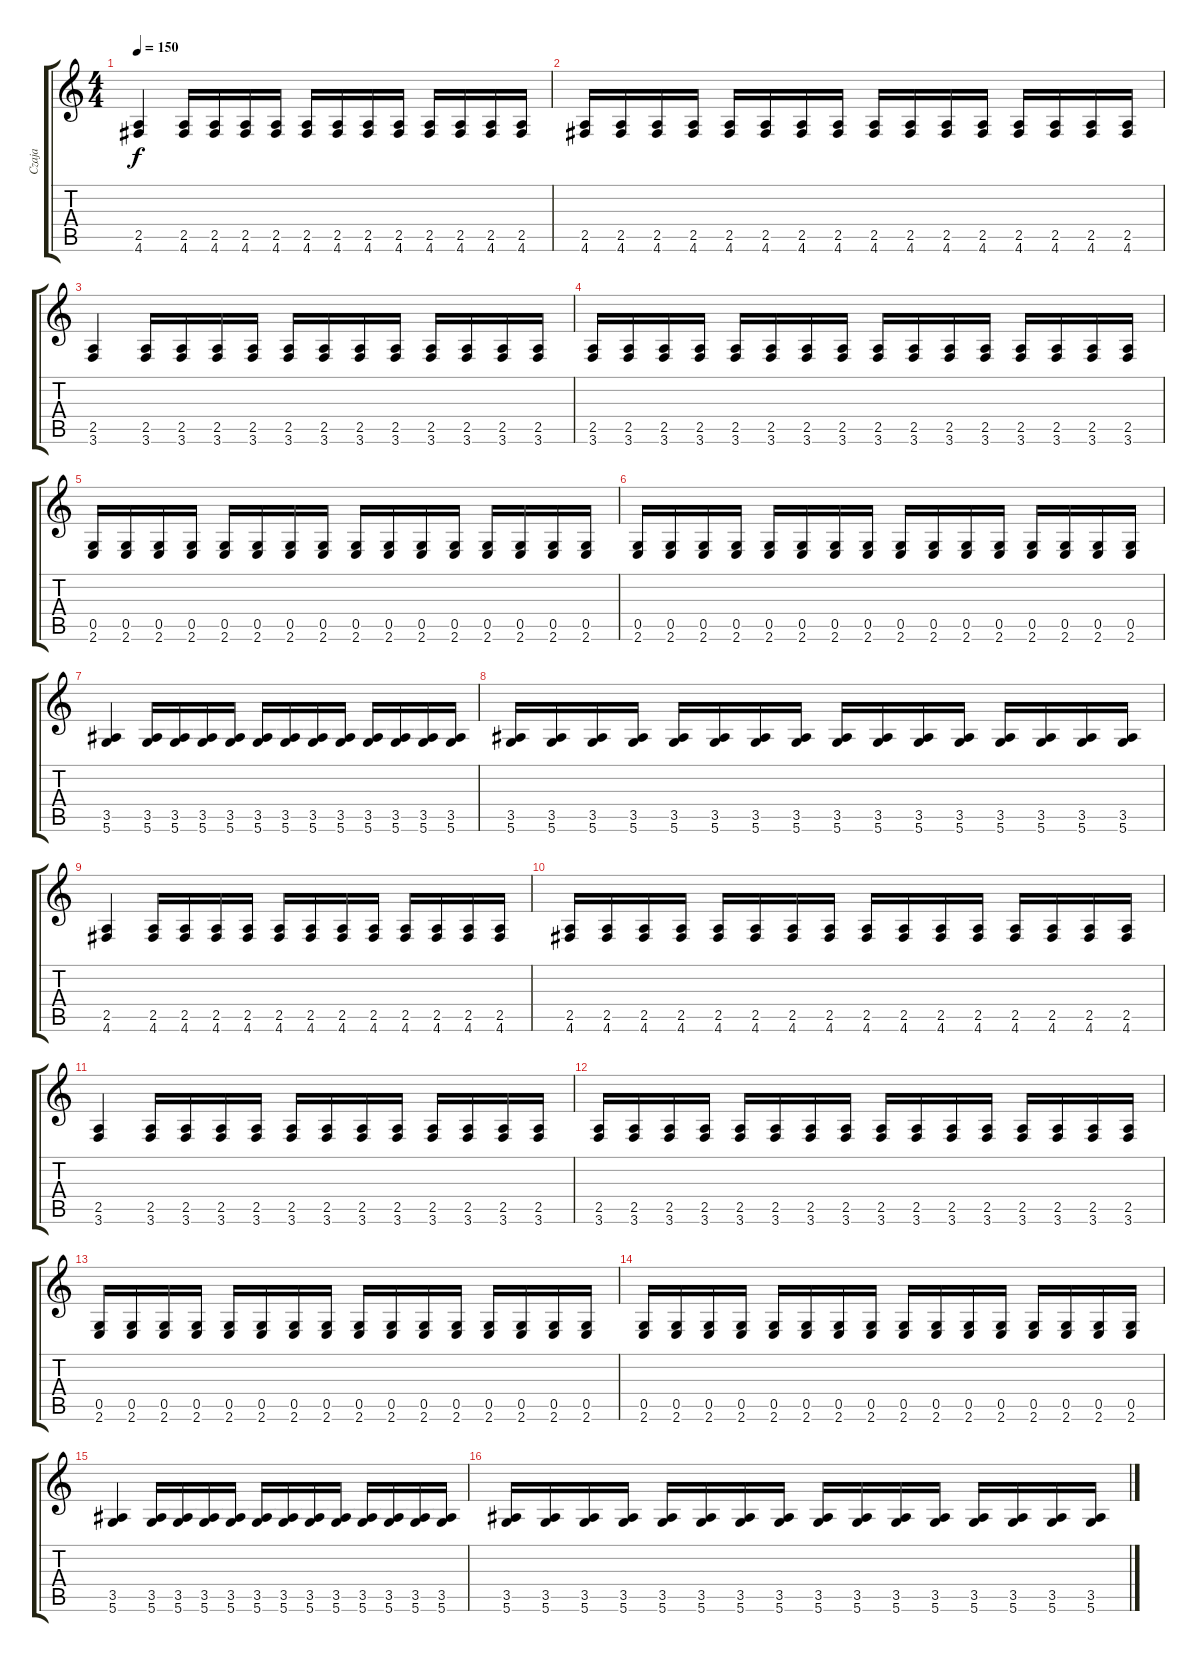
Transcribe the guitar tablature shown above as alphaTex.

\track ("Czaja" "Czaja") {instrument distortionguitar}
\staff {score tabs}
\tuning (D4 A3 F3 C3 G2 D2) {hide}
\ts (4 4)
\tempo 150
\clef g2
\ks c
(2.5 4.6).4{dy f} (2.5 4.6).16 (2.5 4.6).16 (2.5 4.6).16 (2.5 4.6).16 (2.5 4.6).16 (2.5 4.6).16 (2.5 4.6).16 (2.5 4.6).16 (2.5 4.6).16 (2.5 4.6).16 (2.5 4.6).16 (2.5 4.6).16 |
(2.5 4.6).16 (2.5 4.6).16 (2.5 4.6).16 (2.5 4.6).16 (2.5 4.6).16 (2.5 4.6).16 (2.5 4.6).16 (2.5 4.6).16 (2.5 4.6).16 (2.5 4.6).16 (2.5 4.6).16 (2.5 4.6).16 (2.5 4.6).16 (2.5 4.6).16 (2.5 4.6).16 (2.5 4.6).16 |
(2.5 3.6).4 (2.5 3.6).16 (2.5 3.6).16 (2.5 3.6).16 (2.5 3.6).16 (2.5 3.6).16 (2.5 3.6).16 (2.5 3.6).16 (2.5 3.6).16 (2.5 3.6).16 (2.5 3.6).16 (2.5 3.6).16 (2.5 3.6).16 |
(2.5 3.6).16 (2.5 3.6).16 (2.5 3.6).16 (2.5 3.6).16 (2.5 3.6).16 (2.5 3.6).16 (2.5 3.6).16 (2.5 3.6).16 (2.5 3.6).16 (2.5 3.6).16 (2.5 3.6).16 (2.5 3.6).16 (2.5 3.6).16 (2.5 3.6).16 (2.5 3.6).16 (2.5 3.6).16 |
(0.5 2.6).16 (0.5 2.6).16 (0.5 2.6).16 (0.5 2.6).16 (0.5 2.6).16 (0.5 2.6).16 (0.5 2.6).16 (0.5 2.6).16 (0.5 2.6).16 (0.5 2.6).16 (0.5 2.6).16 (0.5 2.6).16 (0.5 2.6).16 (0.5 2.6).16 (0.5 2.6).16 (0.5 2.6).16 |
(0.5 2.6).16 (0.5 2.6).16 (0.5 2.6).16 (0.5 2.6).16 (0.5 2.6).16 (0.5 2.6).16 (0.5 2.6).16 (0.5 2.6).16 (0.5 2.6).16 (0.5 2.6).16 (0.5 2.6).16 (0.5 2.6).16 (0.5 2.6).16 (0.5 2.6).16 (0.5 2.6).16 (0.5 2.6).16 |
(3.5 5.6).4 (3.5 5.6).16 (3.5 5.6).16 (3.5 5.6).16 (3.5 5.6).16 (3.5 5.6).16 (3.5 5.6).16 (3.5 5.6).16 (3.5 5.6).16 (3.5 5.6).16 (3.5 5.6).16 (3.5 5.6).16 (3.5 5.6).16 |
(3.5 5.6).16 (3.5 5.6).16 (3.5 5.6).16 (3.5 5.6).16 (3.5 5.6).16 (3.5 5.6).16 (3.5 5.6).16 (3.5 5.6).16 (3.5 5.6).16 (3.5 5.6).16 (3.5 5.6).16 (3.5 5.6).16 (3.5 5.6).16 (3.5 5.6).16 (3.5 5.6).16 (3.5 5.6).16 |
(2.5 4.6).4 (2.5 4.6).16 (2.5 4.6).16 (2.5 4.6).16 (2.5 4.6).16 (2.5 4.6).16 (2.5 4.6).16 (2.5 4.6).16 (2.5 4.6).16 (2.5 4.6).16 (2.5 4.6).16 (2.5 4.6).16 (2.5 4.6).16 |
(2.5 4.6).16 (2.5 4.6).16 (2.5 4.6).16 (2.5 4.6).16 (2.5 4.6).16 (2.5 4.6).16 (2.5 4.6).16 (2.5 4.6).16 (2.5 4.6).16 (2.5 4.6).16 (2.5 4.6).16 (2.5 4.6).16 (2.5 4.6).16 (2.5 4.6).16 (2.5 4.6).16 (2.5 4.6).16 |
(2.5 3.6).4 (2.5 3.6).16 (2.5 3.6).16 (2.5 3.6).16 (2.5 3.6).16 (2.5 3.6).16 (2.5 3.6).16 (2.5 3.6).16 (2.5 3.6).16 (2.5 3.6).16 (2.5 3.6).16 (2.5 3.6).16 (2.5 3.6).16 |
(2.5 3.6).16 (2.5 3.6).16 (2.5 3.6).16 (2.5 3.6).16 (2.5 3.6).16 (2.5 3.6).16 (2.5 3.6).16 (2.5 3.6).16 (2.5 3.6).16 (2.5 3.6).16 (2.5 3.6).16 (2.5 3.6).16 (2.5 3.6).16 (2.5 3.6).16 (2.5 3.6).16 (2.5 3.6).16 |
(0.5 2.6).16 (0.5 2.6).16 (0.5 2.6).16 (0.5 2.6).16 (0.5 2.6).16 (0.5 2.6).16 (0.5 2.6).16 (0.5 2.6).16 (0.5 2.6).16 (0.5 2.6).16 (0.5 2.6).16 (0.5 2.6).16 (0.5 2.6).16 (0.5 2.6).16 (0.5 2.6).16 (0.5 2.6).16 |
(0.5 2.6).16 (0.5 2.6).16 (0.5 2.6).16 (0.5 2.6).16 (0.5 2.6).16 (0.5 2.6).16 (0.5 2.6).16 (0.5 2.6).16 (0.5 2.6).16 (0.5 2.6).16 (0.5 2.6).16 (0.5 2.6).16 (0.5 2.6).16 (0.5 2.6).16 (0.5 2.6).16 (0.5 2.6).16 |
(3.5 5.6).4 (3.5 5.6).16 (3.5 5.6).16 (3.5 5.6).16 (3.5 5.6).16 (3.5 5.6).16 (3.5 5.6).16 (3.5 5.6).16 (3.5 5.6).16 (3.5 5.6).16 (3.5 5.6).16 (3.5 5.6).16 (3.5 5.6).16 |
(3.5 5.6).16 (3.5 5.6).16 (3.5 5.6).16 (3.5 5.6).16 (3.5 5.6).16 (3.5 5.6).16 (3.5 5.6).16 (3.5 5.6).16 (3.5 5.6).16 (3.5 5.6).16 (3.5 5.6).16 (3.5 5.6).16 (3.5 5.6).16 (3.5 5.6).16 (3.5 5.6).16 (3.5 5.6).16
